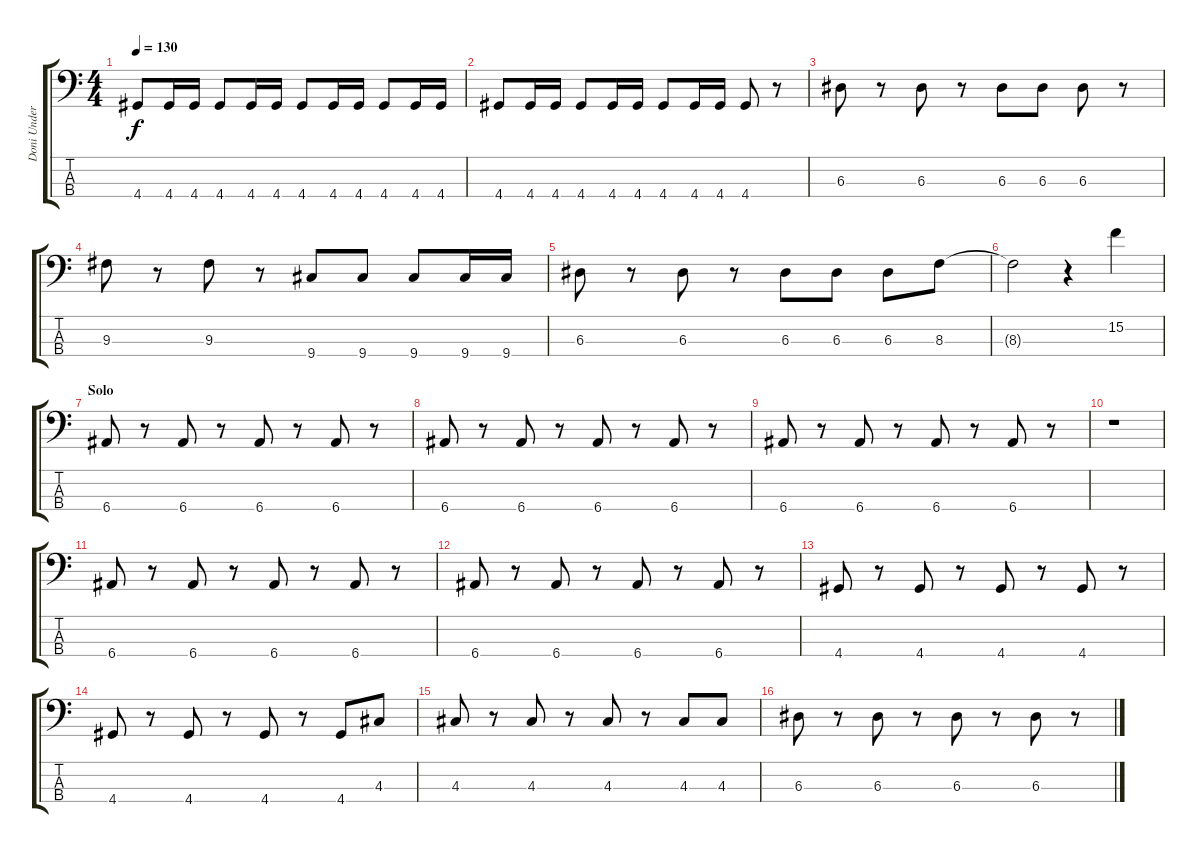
\track ("Doni Underhill - Bass" "Doni Under") {instrument electricbassfinger}
\staff {score tabs}
\tuning (G2 D2 A1 E1) {hide}
\ts (4 4)
\tempo 130
\clef f4
\ks c
4.4.8{dy f} 4.4.16 4.4.16 4.4.8 4.4.16 4.4.16 4.4.8 4.4.16 4.4.16 4.4.8 4.4.16 4.4.16 |
4.4.8 4.4.16 4.4.16 4.4.8 4.4.16 4.4.16 4.4.8 4.4.16 4.4.16 4.4.8 r.8 |
6.3.8 r.8 6.3.8 r.8 6.3.8 6.3.8 6.3.8 r.8 |
9.3.8 r.8 9.3.8 r.8 9.4.8 9.4.8 9.4.8 9.4.16 9.4.16 |
6.3.8 r.8 6.3.8 r.8 6.3.8 6.3.8 6.3.8 8.3.8 |
8.3{t}.2 r.4 15.2.4 |
\section ("" "Solo")
6.4.8 r.8 6.4.8 r.8 6.4.8 r.8 6.4.8 r.8 |
6.4.8 r.8 6.4.8 r.8 6.4.8 r.8 6.4.8 r.8 |
6.4.8 r.8 6.4.8 r.8 6.4.8 r.8 6.4.8 r.8 |
r.1 |
6.4.8 r.8 6.4.8 r.8 6.4.8 r.8 6.4.8 r.8 |
6.4.8 r.8 6.4.8 r.8 6.4.8 r.8 6.4.8 r.8 |
4.4.8 r.8 4.4.8 r.8 4.4.8 r.8 4.4.8 r.8 |
4.4.8 r.8 4.4.8 r.8 4.4.8 r.8 4.4.8 4.3.8 |
4.3.8 r.8 4.3.8 r.8 4.3.8 r.8 4.3.8 4.3.8 |
6.3.8 r.8 6.3.8 r.8 6.3.8 r.8 6.3.8 r.8
